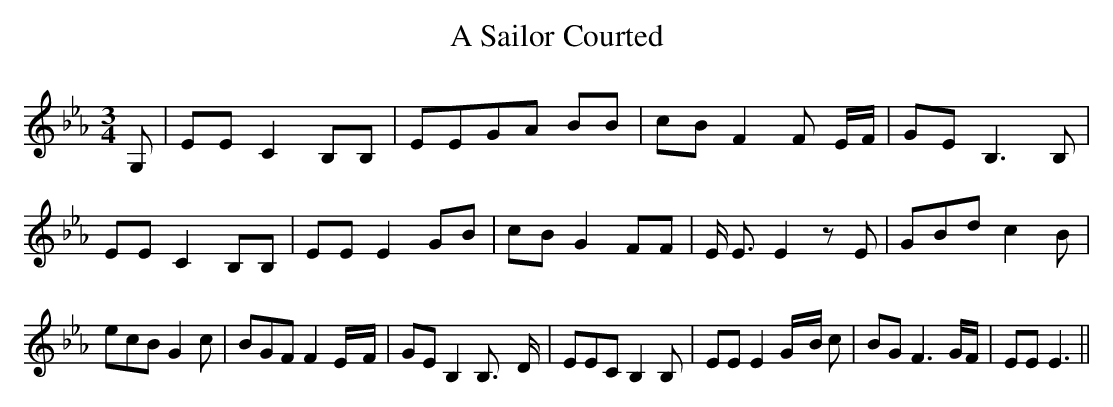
X:1
T:A Sailor Courted
M:3/4
L:1/8
K:Eb
 G,| EE C2 B,B,| EEG-A BB| cB F2 F E/2F/2| GE B,3 B,| EE C2 B,B,| EE E2 GB|\
 cB G2 FF| E/2 E3/2 E2 z E| GBd c2 B| ecB G2 c| BGF F2E/2-F/2| GE B,2 B,3/2- D/2|\
 EEC B,2 B,| EE E2G/2-B/2 c| BG F3 G/2F/2| EE E3||
